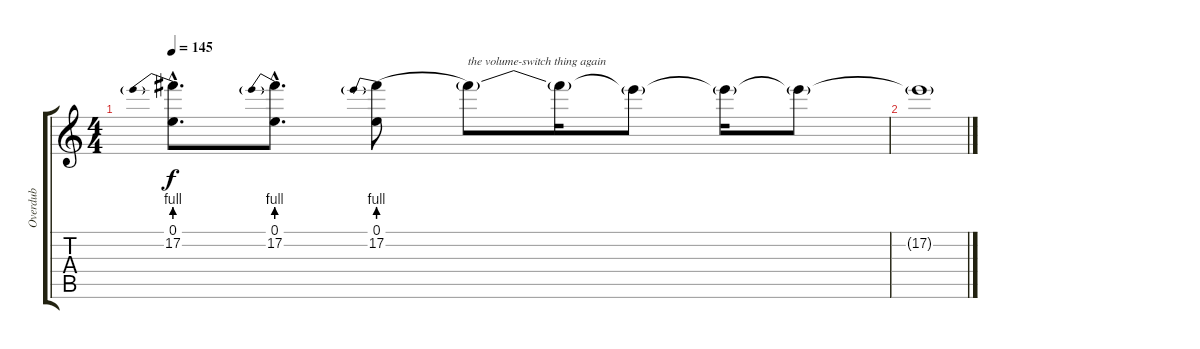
\track ("Overdub" "Overdub") {instrument distortionguitar}
\staff {score tabs}
\tuning (E4 B3 G3 D3 A2 D2) {hide}
\ts (4 4)
\tempo 145
\clef g2
\ks c
(0.1{hac} 17.2{be (prebend 0 4 60 4) hac}).8{d dy f} (0.1{hac} 17.2{be (prebend 0 4 60 4) hac}).8{d} (0.1 17.2{be (prebend 0 4 60 4)}).8 17.2{t}.8{txt "the volume-switch thing again"} 17.2{t}.16{volume 0} 17.2{t}.8{volume 16} 17.2{t}.16{volume 0} 17.2{t}.8{volume 16} |
17.2{t}.1
